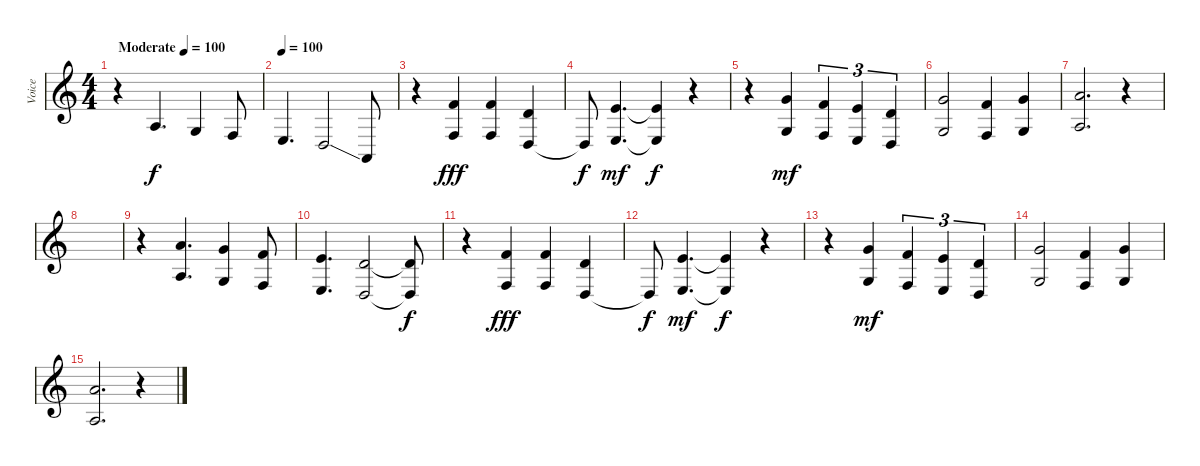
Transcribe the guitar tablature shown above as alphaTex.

\track ("Voice" "Voice") {instrument baritonesax}
\staff {score}
\tuning (E4 B3 G3 D3 A2 E2) {hide}
\ts (4 4)
\tempo (100 "Moderate")
\clef g2
\ks c
r.4{dy f instrument baritonesax} 2.3.4{d} 0.3.4 3.4.8 |
\tempo 100
2.4.4{d} 5.5{ss}.2 0.5.8 |
r.4 (6.2 3.4).4{dy fff} (6.2 3.4).4 (7.3 5.5).4 |
5.5{t}.8{dy f} (5.2 2.4).4{d dy mf} (5.2{t} 2.4{t}).4{dy f} r.4 |
r.4 (8.2 5.4).4{dy mf} (6.2 3.4).4{tu (3 2)} (5.2 2.4).4{tu (3 2)} (3.2 0.4).4{tu (3 2)} |
(8.2 5.4).2 (6.2 3.4).4 (8.2 5.4).4 |
(10.2 7.4).2{d} r.4 |
|
r.4 (5.1 2.3).4{d} (3.1 0.3).4 (6.2 3.4).8 |
(5.2 2.4).4{d} (7.3 5.5).2 (7.3{t} 5.5{t}).8{dy f} |
r.4 (6.2 3.4).4{dy fff} (6.2 3.4).4 (7.3 5.5).4 |
5.5{t}.8{dy f} (5.2 2.4).4{d dy mf} (5.2{t} 2.4{t}).4{dy f} r.4 |
r.4 (8.2 5.4).4{dy mf} (6.2 3.4).4{tu (3 2)} (5.2 2.4).4{tu (3 2)} (3.2 0.4).4{tu (3 2)} |
(8.2 5.4).2 (6.2 3.4).4 (8.2 5.4).4 |
(10.2 7.4).2{d} r.4
